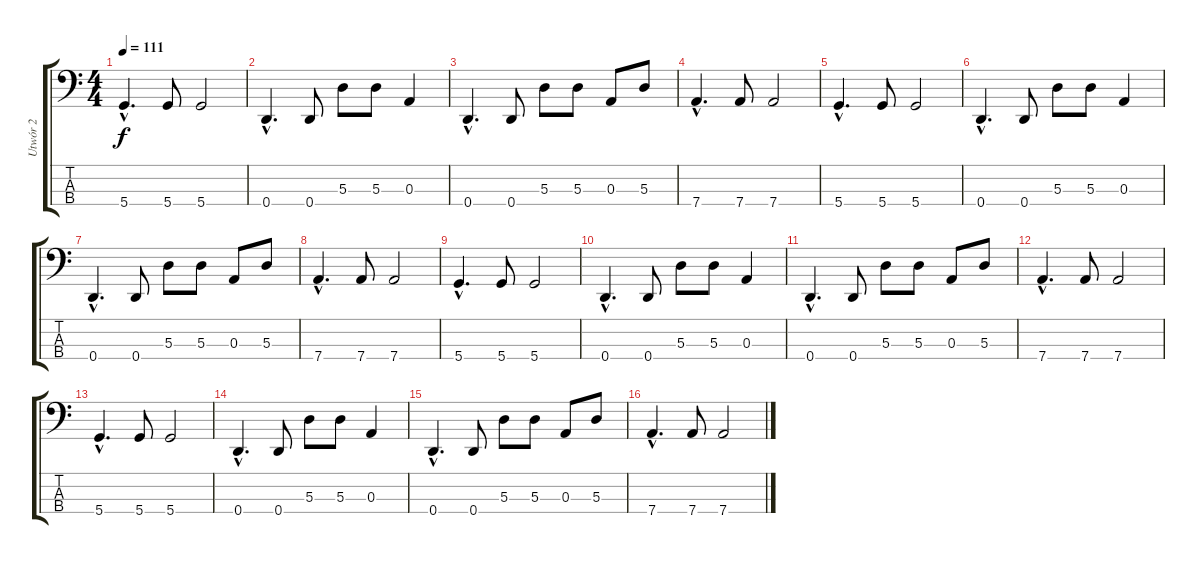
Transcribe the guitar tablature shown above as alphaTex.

\track ("Utwór 2" "Utwór 2") {instrument electricbassfinger}
\staff {score tabs}
\tuning (G2 D2 A1 D1) {hide}
\ts (4 4)
\tempo 111
\clef f4
\ks c
5.4{hac}.4{d dy f} 5.4.8 5.4.2 |
0.4{hac}.4{d} 0.4.8 5.3.8 5.3.8 0.3.4 |
0.4{hac}.4{d volume 15} 0.4.8 5.3.8 5.3.8 0.3.8 5.3.8 |
7.4{hac}.4{d volume 14} 7.4.8 7.4.2 |
5.4{hac}.4{d volume 13} 5.4.8 5.4.2 |
0.4{hac}.4{d volume 12} 0.4.8 5.3.8 5.3.8 0.3.4 |
0.4{hac}.4{d volume 11} 0.4.8 5.3.8 5.3.8 0.3.8 5.3.8 |
7.4{hac}.4{d volume 10} 7.4.8 7.4.2 |
5.4{hac}.4{d volume 9} 5.4.8 5.4.2 |
0.4{hac}.4{d volume 8} 0.4.8 5.3.8 5.3.8 0.3.4 |
0.4{hac}.4{d volume 7} 0.4.8 5.3.8 5.3.8 0.3.8 5.3.8 |
7.4{hac}.4{d volume 6} 7.4.8 7.4.2 |
5.4{hac}.4{d volume 5} 5.4.8 5.4.2 |
0.4{hac}.4{d volume 4} 0.4.8 5.3.8 5.3.8 0.3.4 |
0.4{hac}.4{d volume 3} 0.4.8 5.3.8 5.3.8 0.3.8 5.3.8 |
7.4{hac}.4{d volume 2} 7.4.8{volume 1} 7.4.2
